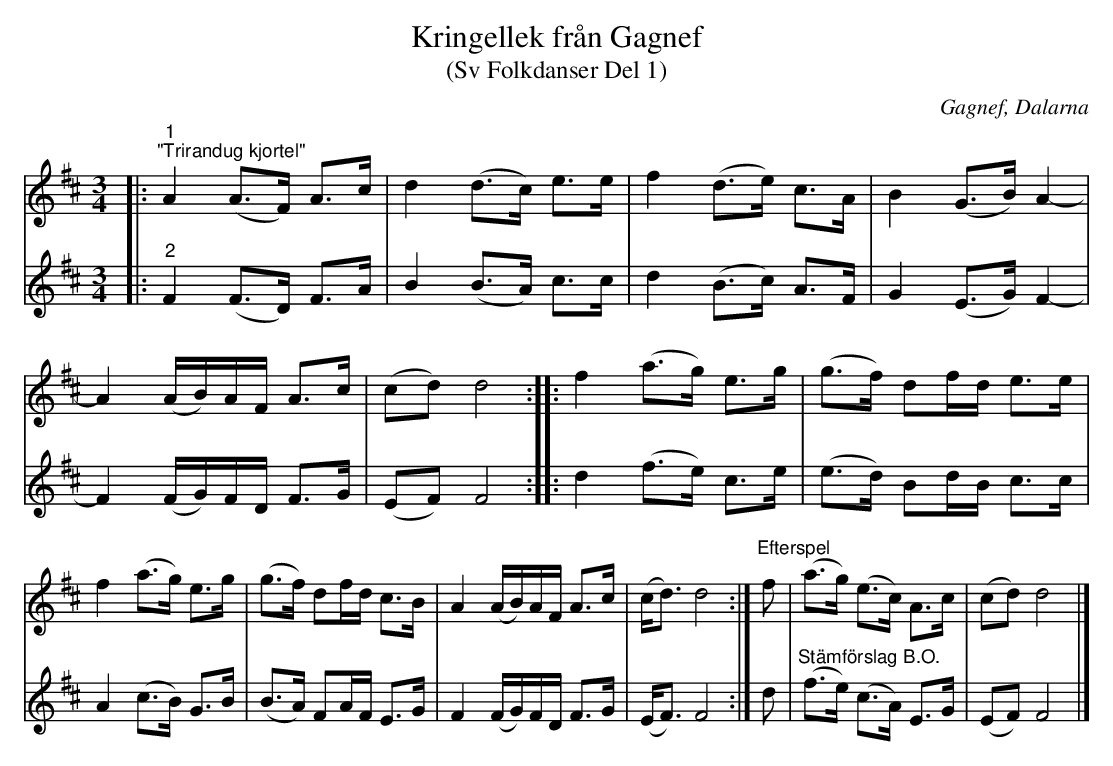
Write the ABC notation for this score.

X:1
T:Kringellek från Gagnef
T:(Sv Folkdanser Del 1)
O:Gagnef, Dalarna
L:1/8
M:3/4
K:D
V:1
|:"^1""^\"Trirandug kjortel\"" A2 (A>F) A>c | d2 (d>c) e>e | f2 (d>e) c>A | B2 (G>B) A2- |
A2 (A/B/)A/F/ A>c | (cd) d4 :: f2 (a>g) e>g |
(g>f) df/d/ e>e | f2 (a>g) e>g | (g>f) df/d/ c>B |
A2 (A/B/)A/F/ A>c | (c<d) d4 :|"^Efterspel" f | (a>g) (e>c) A>c | (cd) d4 |]
V:2
|:"^2" F2 (F>D) F>A | B2 (B>A) c>c | d2 (B>c) A>F | G2 (E>G) F2- |
F2 (F/G/)F/D/ F>G | (EF) F4 :: d2 (f>e) c>e |
(e>d) Bd/B/ c>c | A2 (c>B) G>B | (B>A) FA/F/ E>G |
F2 (F/G/)F/D/ F>G | (E<F) F4 :| d | "^Stämförslag B.O." (f>e) (c>A) E>G | (EF) F4 |]
